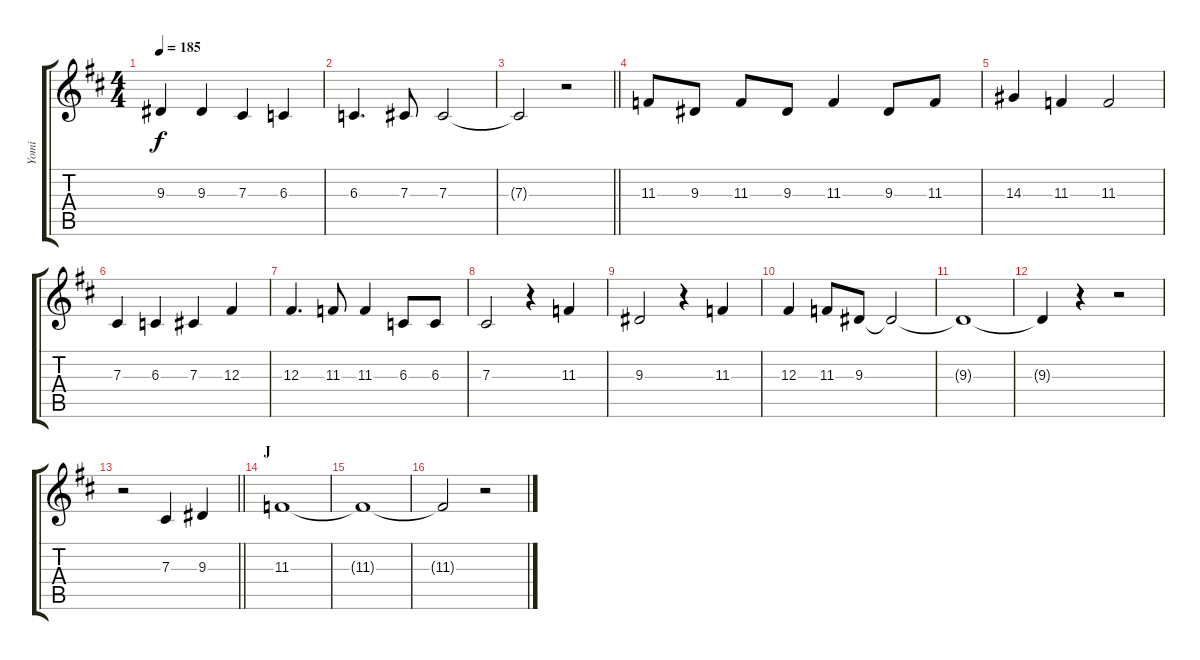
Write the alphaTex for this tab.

\track ("Yomi" "Yomi") {instrument flute}
\staff {score tabs}
\tuning (Eb4 Bb3 Gb3 Db3 Ab2 Eb2) {hide}
\ts (4 4)
\tempo 185
\clef g2
\ks d
9.3.4{dy f} 9.3.4 7.3.4 6.3.4 |
6.3.4{d} 7.3.8 7.3.2 |
\barLineRight lightlight
7.3{t}.2 r.2 |
11.3.8 9.3.8 11.3.8 9.3.8 11.3.4 9.3.8 11.3.8 |
14.3.4 11.3.4 11.3.2 |
7.3.4 6.3.4 7.3.4 12.3.4 |
12.3.4{d} 11.3.8 11.3.4 6.3.8 6.3.8 |
7.3.2 r.4 11.3.4 |
9.3.2 r.4 11.3.4 |
12.3.4 11.3.8 9.3.8 9.3{t}.2 |
9.3{t}.1 |
9.3{t}.4 r.4 r.2 |
\barLineRight lightlight
r.2 7.3.4 9.3.4 |
\section ("" "J")
11.3.1 |
11.3{t}.1 |
11.3{t}.2 r.2
